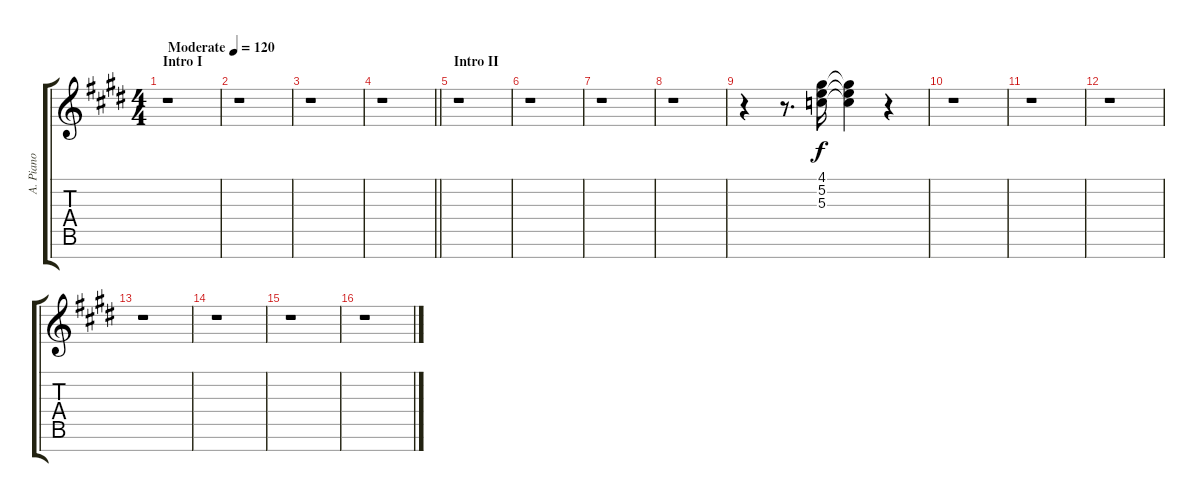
\track ("A. Piano" "A. Piano") {instrument acousticgrandpiano}
\staff {score tabs}
\tuning (E5 B4 G4 D4 A3 E3 B2) {hide}
\ts (4 4)
\section ("" "Intro I")
\tempo (120 "Moderate")
\clef g2
\ks e
r.1{dy f instrument acousticgrandpiano} |
r.1 |
r.1 |
\barLineRight lightlight
r.1 |
\section ("" "Intro II")
r.1 |
r.1 |
r.1 |
r.1 |
r.4 r.8{d} (4.1 5.2 5.3).16 (4.1{t} 5.2{t} 5.3{t}).4 r.4 |
r.1 |
r.1 |
r.1 |
r.1 |
r.1 |
r.1 |
r.1
